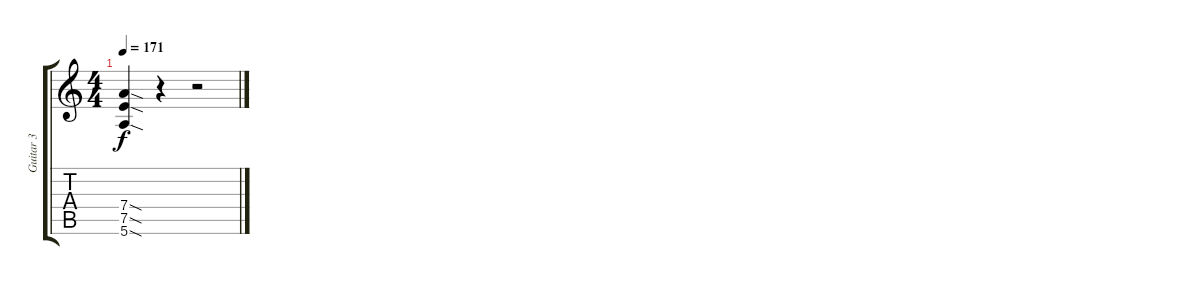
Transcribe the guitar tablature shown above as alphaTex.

\track ("Guitar 3" "Guitar 3") {instrument overdrivenguitar}
\staff {score tabs}
\tuning (E4 B3 G3 D3 A2 E2) {hide}
\ts (4 4)
\tempo 171
\clef g2
\ks c
(7.4{sod} 7.5{sod} 5.6{sod}).4{dy f} r.4 r.2
